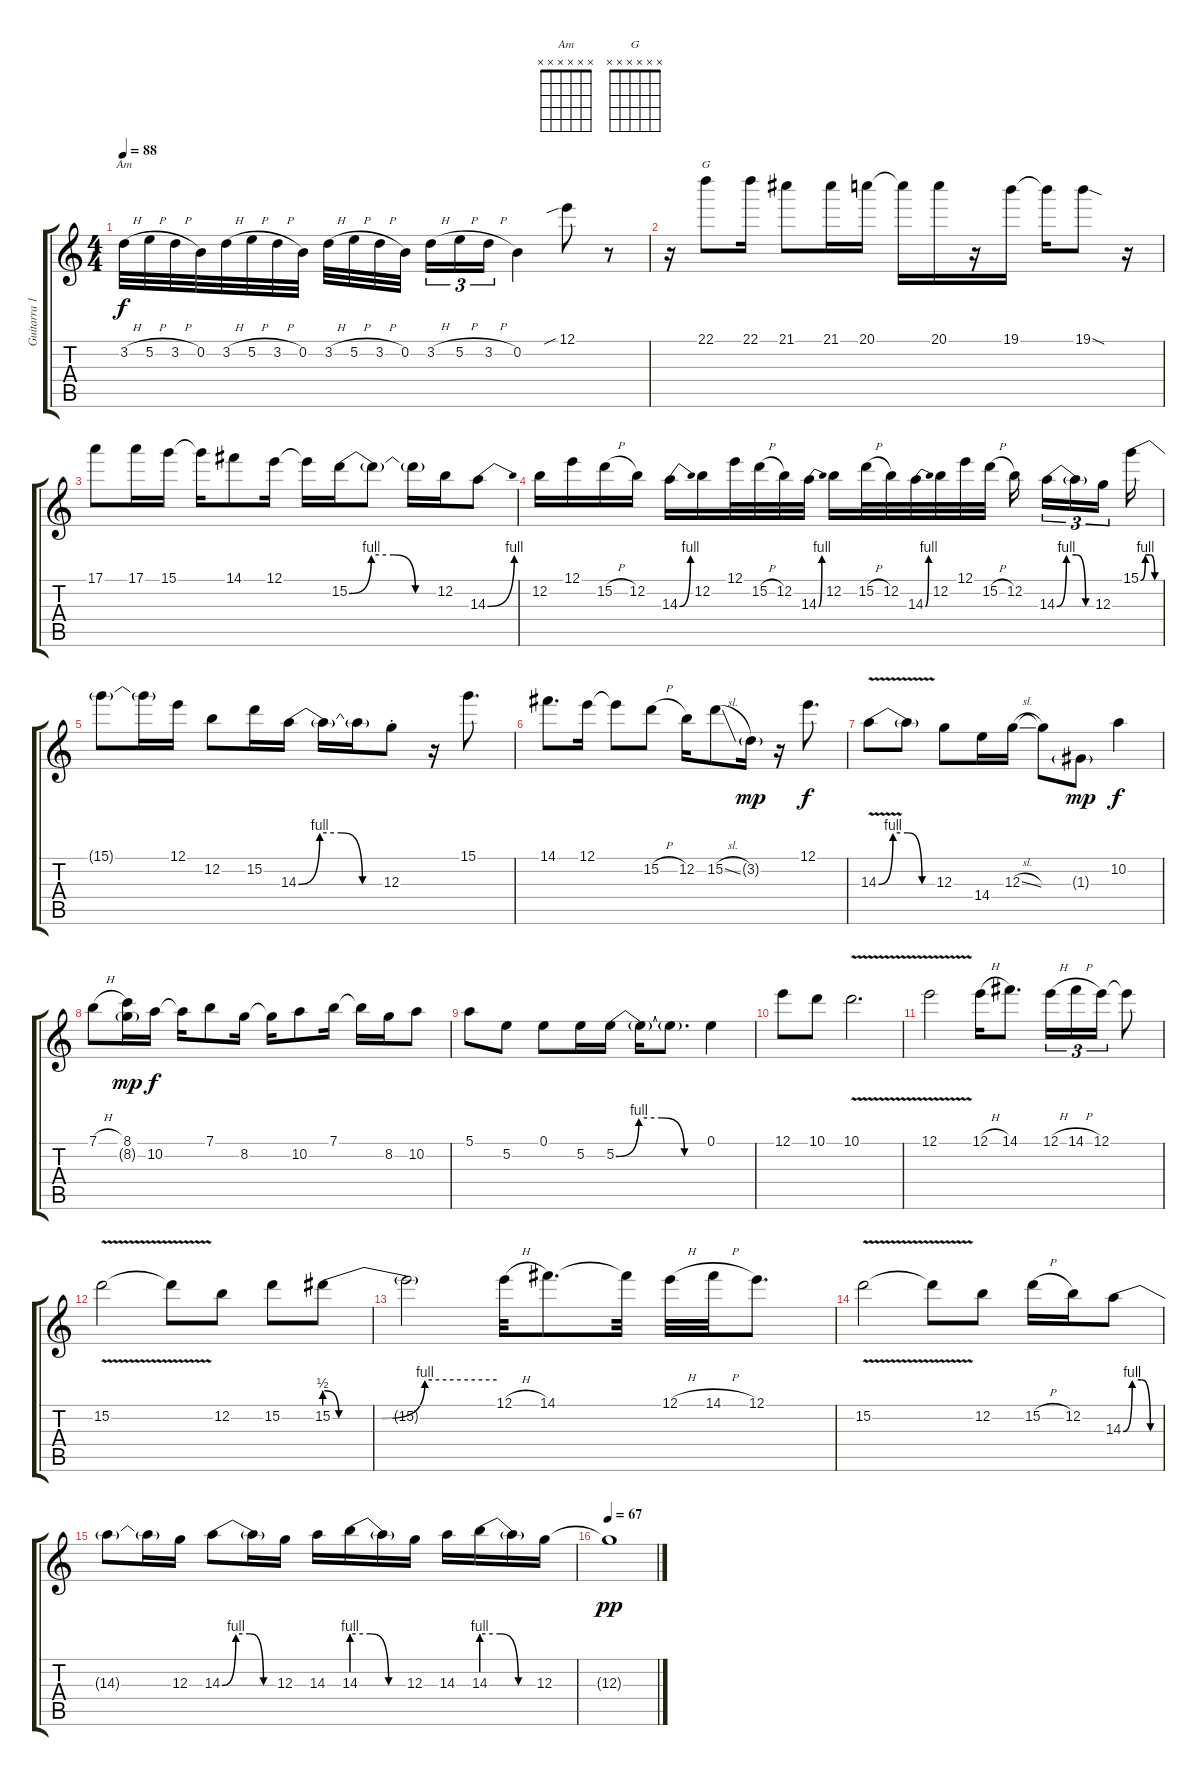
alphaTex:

\track ("Guitarra 1" "Guitarra 1") {instrument overdrivenguitar}
\staff {score tabs}
\tuning (E4 B3 G3 D3 A2 E2) {hide}
\chord ("Am" x x x x x x)
\chord ("G" x x x x x x)
\ts (4 4)
\tempo 88
\clef g2
\ks c
3.2{h}.32{ch "Am" dy f} 5.2{h}.32 3.2{h}.32 0.2.32 3.2{h}.32 5.2{h}.32 3.2{h}.32 0.2.32 3.2{h}.32 5.2{h}.32 3.2{h}.32 0.2.32{beam splitsecondary} 3.2{h}.16{tu (3 2)} 5.2{h}.16{tu (3 2)} 3.2{h}.16{tu (3 2)} 0.2.4 12.1{sib}.8 r.8 |
r.16 22.1.8{ch "G"} 22.1.16 21.1.8 21.1.16 20.1.16 20.1{t}.16 20.1.16 r.16 19.1.16 19.1{t}.16 19.1{sod}.8 r.16 |
17.1.8 17.1.16 15.1.16 15.1{t}.16 14.1.8 12.1.16 12.1{t}.16 15.2{be (custom 0 0 15 4 30 4 45 0 60 0)}.16 15.2{t}.8 15.2{t}.16 12.2.16 14.3{be (bend 0 0 60 4)}.8 |
12.2.16 12.1.16 15.2{h}.16 12.2.16 14.3{be (bend 0 0 60 4)}.16 12.2.16 12.1.32 15.2{h}.32 12.2.32 14.3{be (bend 0 0 60 4)}.32 12.2.16 15.2{h}.32 12.2.32 14.3{be (bend 0 0 60 4)}.32 12.2.32 12.1.32 15.2{h}.32 12.2.16{beam splitsecondary} 14.3{be (custom 0 0 15 4 30 4 45 0 60 0)}.16{tu (3 2)} 14.3{t}.16{tu (3 2)} 12.3.16{tu (3 2) beam splitsecondary} 15.1{be (custom 0 0 15 4 30 4 45 0 60 0)}.16 |
15.1{t}.8 15.1{t}.16 12.1.16 12.2.8 15.2.16 14.3{be (custom 0 0 15 4 30 4 45 0 60 0)}.16 14.3{t}.16 14.3{t}.16 12.3{st}.8 r.16 15.1.8{d} |
14.1.8{d} 12.1.16 12.1{t}.8 15.2{h}.8 12.2.16 15.2{sl}.8 3.2{g}.16{dy mp} r.16 12.1.8{d dy f} |
14.3{be (custom 0 0 15 4 30 4 45 0 60 0) v}.8 14.3{t}.8 12.3.8 14.4.16 12.3{sl}.16 12.3{t}.8 1.3{g}.8{dy mp} 10.2.4{dy f} |
7.1{h}.8 (8.1 8.2{g}).16{dy mp} 10.2.16{dy f} 10.2{t}.16 7.1.8 8.2.16 8.2{t}.16 10.2.8 7.1.16 7.1{t}.16 8.2.16 10.2.8 |
5.1.8 5.2.8 0.1.8 5.2.16 5.2{be (custom 0 0 15 4 30 4 45 0 60 0)}.16 5.2{t}.16 5.2{t}.8{d} 0.1.4 |
12.1.8 10.1.8 10.1{v}.2{d} |
12.1{v}.2 12.1{h}.16 14.1.8{d} 12.1{h}.16{tu (3 2)} 14.1{h}.16{tu (3 2)} 12.1.16{tu (3 2)} 12.1{t}.8 |
15.2{v}.2 15.2{t}.8 12.2.8 15.2.8 15.2{be (custom 0 2 5 0 15 0 20 0 35 4 40 4 50 4 60 4)}.8 |
15.2{t}.2 12.1{h}.32 14.1.8{d} 14.1{t}.32 12.1{h}.32 14.1{h}.32 12.1.8{d} |
15.2{v}.2 15.2{t}.8 12.2.8 15.2{h}.16 12.2.16 14.3{be (custom 0 0 15 4 30 4 45 0 60 0)}.8 |
14.3{t}.8 14.3{t}.16 12.3.16 14.3{be (custom 0 0 15 4 30 4 45 0 60 0)}.8 14.3{t}.16 12.3.16 14.3.16 14.3{be (custom 0 4 20 4 40 0 60 0)}.16 14.3{t}.16 12.3.16 14.3.16 14.3{be (custom 0 4 20 4 40 0 60 0)}.16 14.3{t}.16 12.3.16 |
\tempo 67
12.3{t}.1{dy pp}
